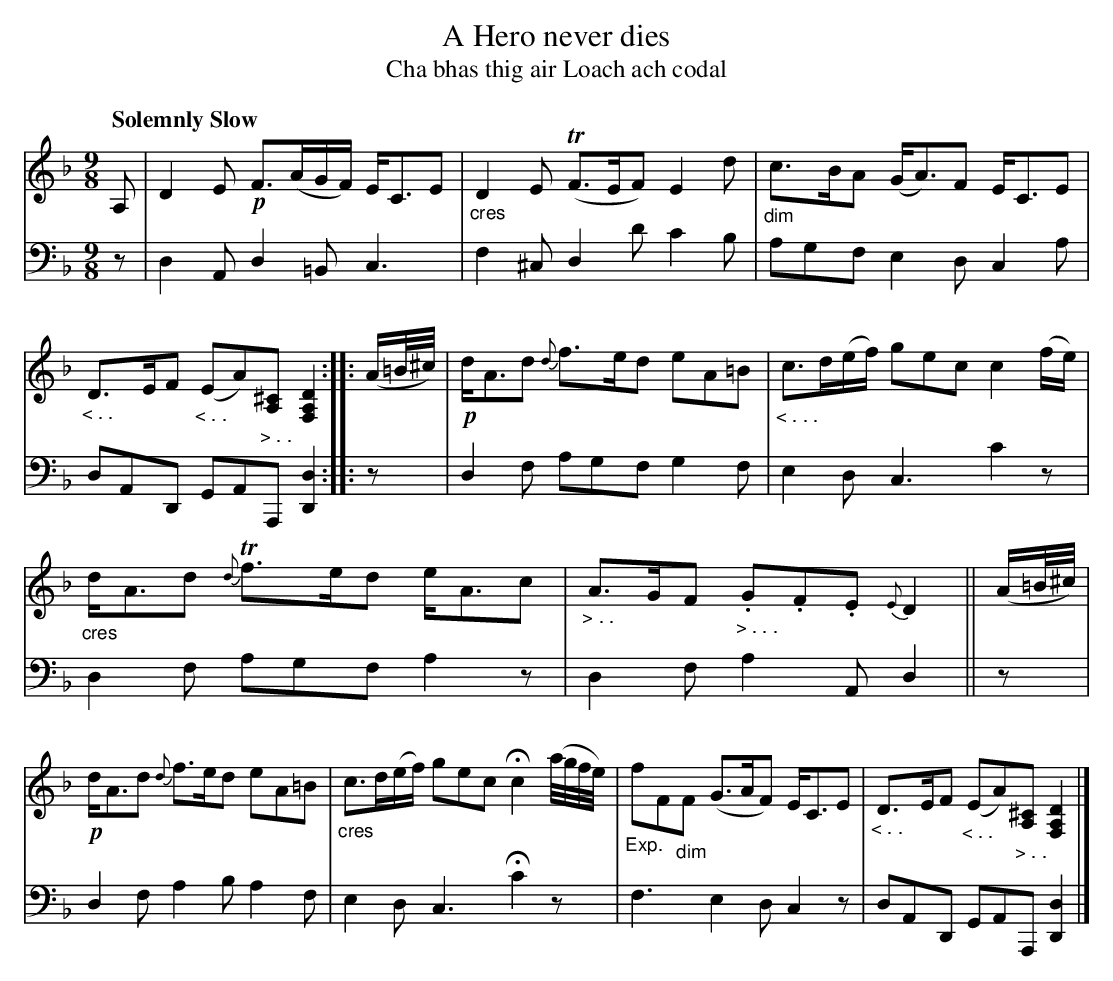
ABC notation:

X:1
T: A Hero never dies
T: Cha bhas thig air Loach ach codal
M: 9/8
L: 1/8
Q: "Solemnly Slow"
K: Dm
V: 1 clef=treble staves=2
A, |\
D2E !p!F>(AG/F/) E<CE | "_cres"D2E (TF>EF) E2d |\
"_dim"c>BA (G<A)F E<CE | "_< . ."D>EF ("_< . ."EA)"_> . ."[^CA,] [D2A,2F,2] :: (A/=B//^c//) |\
!p!d<Ad {d}f>ed eA=B | "_< . . ."c>d(e/f/) gec c2(f/e/) |
"_cres"d<Ad {d}Tf>ed e<Ac | "_> . ."A>GF "_> . . .".G.F.E {E}D2 || (A/=B//^c//) |\
!p!d<Ad {d}f>ed eA=B | "_cres"c>d(e/f/) gec Hc2 (a//g//f//e//) |\
"_Exp."fF"_dim"F (G>AF) E<CE | "_< . ."D>EF "_< . ."(EA)"_> . ."[^CA,] [D2A,2F,2] |]
V: 2 clef=bass middle=d
z | d2A d2=B c3 | f2^c d2d' c'2b | agf e2d c2a | dAD GAA, [d2D2] :: z |
d2f agf g2f | e2d c3 c'2z | d2f agf a2z | d2f a2A d2 || z |
d2f a2b a2f | e2d c3 Hc'2z | f3 e2d c2z | dAD GAA, [d2D2] |]
